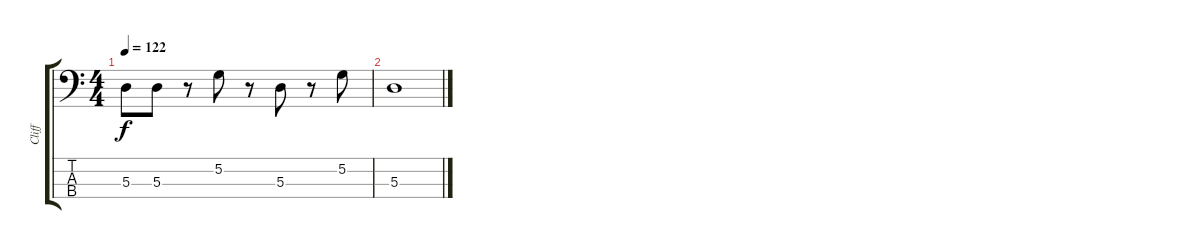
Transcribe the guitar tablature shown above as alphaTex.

\track ("Cliff" "Cliff") {instrument electricbassfinger}
\staff {score tabs}
\tuning (G2 D2 A1 E1) {hide}
\ts (4 4)
\tempo 122
\clef f4
\ks c
5.3.8{dy f} 5.3.8 r.8 5.2.8 r.8 5.3.8 r.8 5.2.8 |
5.3.1
